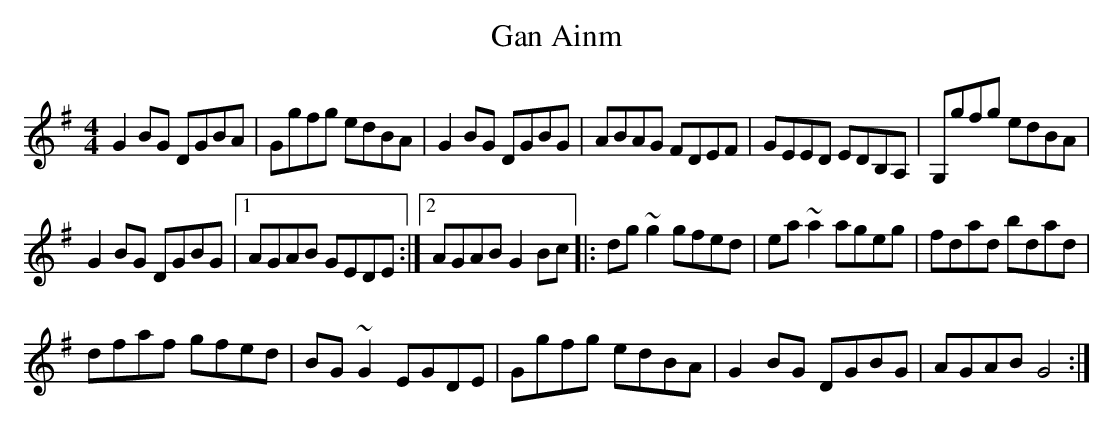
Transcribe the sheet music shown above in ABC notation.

X:1
T:Gan Ainm
M:4/4
L:1/8
K:G
G2BG DGBA | Ggfg edBA | G2BG DGBG | ABAG FDEF | GEED EDB,A, | G,gfg edBA |
G2BG DGBG |1 AGAB GEDE :|2 AGAB G2Bc |: dg~g2 gfed | ea~a2 ageg | fdad bdad |
dfaf gfed| BG~G2 EGDE | Ggfg edBA | G2BG DGBG | AGAB G4 :|
